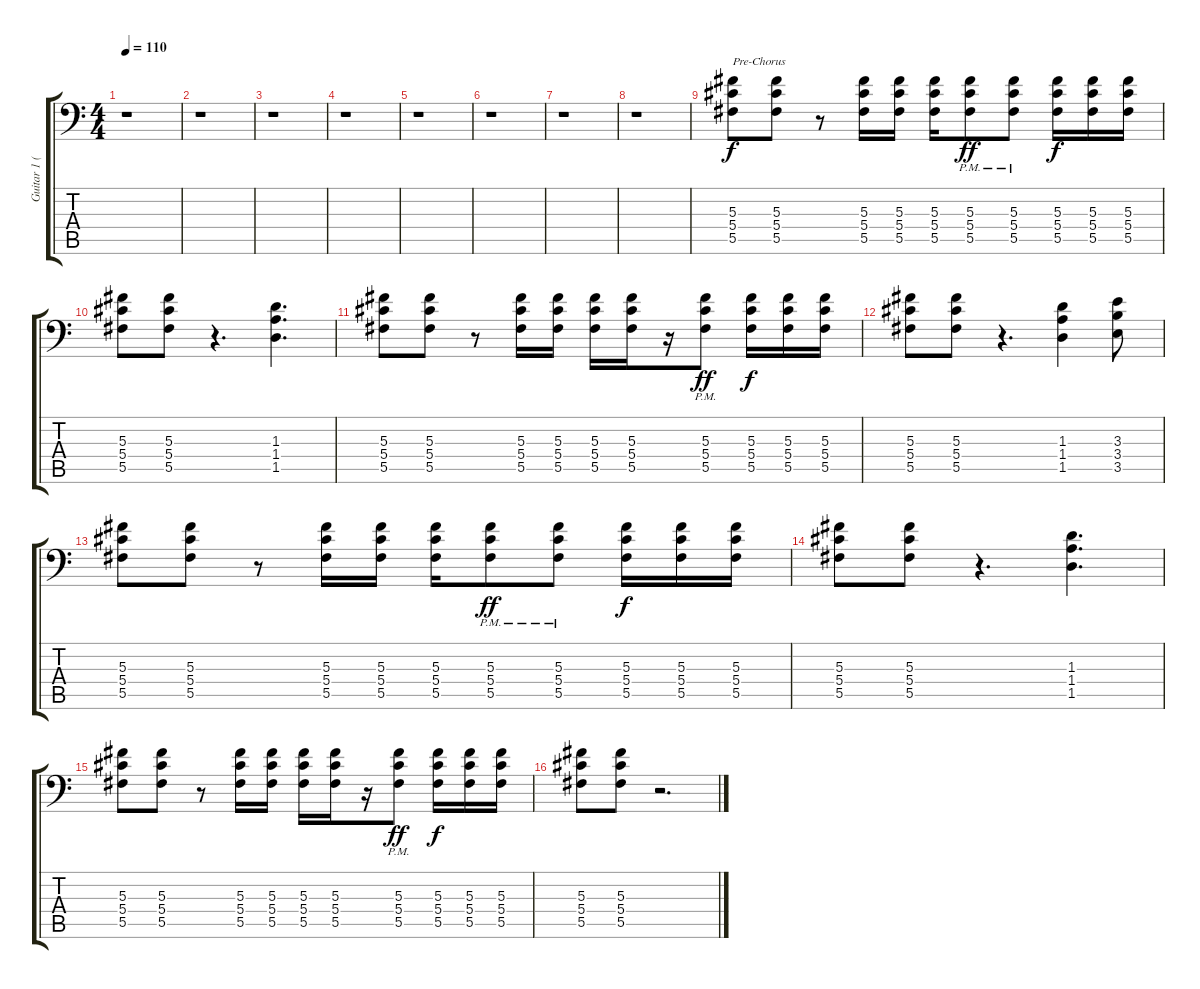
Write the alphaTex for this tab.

\track ("Guitar 1 (Overdriven)" "Guitar 1 (") {instrument overdrivenguitar}
\staff {score tabs}
\tuning (Bb3 Gb3 Db3 Ab2 Db2 Ab1) {hide}
\ts (4 4)
\tempo 110
\clef f4
\ks c
r.1{dy f} |
r.1 |
r.1 |
r.1 |
r.1 |
r.1 |
r.1 |
r.1 |
(5.3 5.4 5.5).8{txt "Pre-Chorus"} (5.3 5.4 5.5).8 r.8 (5.3 5.4 5.5).16 (5.3 5.4 5.5).16 (5.3 5.4 5.5).16 (5.3{pm} 5.4{pm} 5.5{pm}).8{dy ff} (5.3{pm} 5.4{pm} 5.5{pm}).8 (5.3 5.4 5.5).16{dy f} (5.3 5.4 5.5).16 (5.3 5.4 5.5).16 |
(5.3 5.4 5.5).8 (5.3 5.4 5.5).8 r.4{d} (1.3 1.4 1.5).4{d} |
(5.3 5.4 5.5).8 (5.3 5.4 5.5).8 r.8 (5.3 5.4 5.5).16 (5.3 5.4 5.5).16 (5.3 5.4 5.5).16 (5.3 5.4 5.5).16 r.16 (5.3{pm} 5.4{pm} 5.5{pm}).8{dy ff} (5.3 5.4 5.5).16{dy f} (5.3 5.4 5.5).16 (5.3 5.4 5.5).16 |
(5.3 5.4 5.5).8 (5.3 5.4 5.5).8 r.4{d} (1.3 1.4 1.5).4 (3.3 3.4 3.5).8 |
(5.3 5.4 5.5).8 (5.3 5.4 5.5).8 r.8 (5.3 5.4 5.5).16 (5.3 5.4 5.5).16 (5.3 5.4 5.5).16 (5.3{pm} 5.4{pm} 5.5{pm}).8{dy ff} (5.3{pm} 5.4{pm} 5.5{pm}).8 (5.3 5.4 5.5).16{dy f} (5.3 5.4 5.5).16 (5.3 5.4 5.5).16 |
(5.3 5.4 5.5).8 (5.3 5.4 5.5).8 r.4{d} (1.3 1.4 1.5).4{d} |
(5.3 5.4 5.5).8 (5.3 5.4 5.5).8 r.8 (5.3 5.4 5.5).16 (5.3 5.4 5.5).16 (5.3 5.4 5.5).16 (5.3 5.4 5.5).16 r.16 (5.3{pm} 5.4{pm} 5.5{pm}).8{dy ff} (5.3 5.4 5.5).16{dy f} (5.3 5.4 5.5).16 (5.3 5.4 5.5).16 |
(5.3 5.4 5.5).8 (5.3 5.4 5.5).8 r.2{d}
